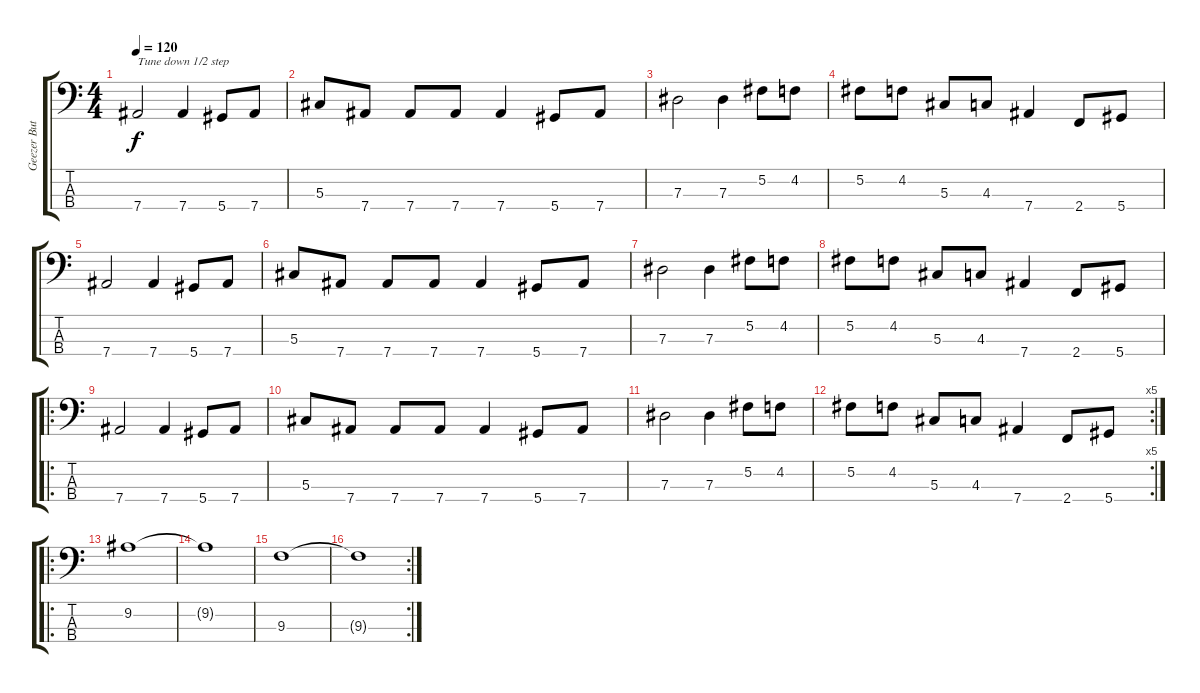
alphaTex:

\track ("Geezer Butler" "Geezer But") {instrument electricbassfinger}
\staff {score tabs}
\tuning (Gb2 Db2 Ab1 Eb1) {hide}
\ts (4 4)
\tempo 120
\clef f4
\ks c
7.4.2{txt "Tune down 1/2 step" dy f instrument electricbassfinger} 7.4.4 5.4.8 7.4.8 |
5.3.8 7.4.8 7.4.8 7.4.8 7.4.4 5.4.8 7.4.8 |
7.3.2 7.3.4 5.2.8 4.2.8 |
5.2.8 4.2.8 5.3.8 4.3.8 7.4.4 2.4.8 5.4.8 |
7.4.2 7.4.4 5.4.8 7.4.8 |
5.3.8 7.4.8 7.4.8 7.4.8 7.4.4 5.4.8 7.4.8 |
7.3.2 7.3.4 5.2.8 4.2.8 |
5.2.8 4.2.8 5.3.8 4.3.8 7.4.4 2.4.8 5.4.8 |
\ro
7.4.2 7.4.4 5.4.8 7.4.8 |
5.3.8 7.4.8 7.4.8 7.4.8 7.4.4 5.4.8 7.4.8 |
7.3.2 7.3.4 5.2.8 4.2.8 |
\rc 5
5.2.8 4.2.8 5.3.8 4.3.8 7.4.4 2.4.8 5.4.8 |
\ro
9.2.1 |
9.2{t}.1 |
9.3.1 |
\rc 2
9.3{t}.1
